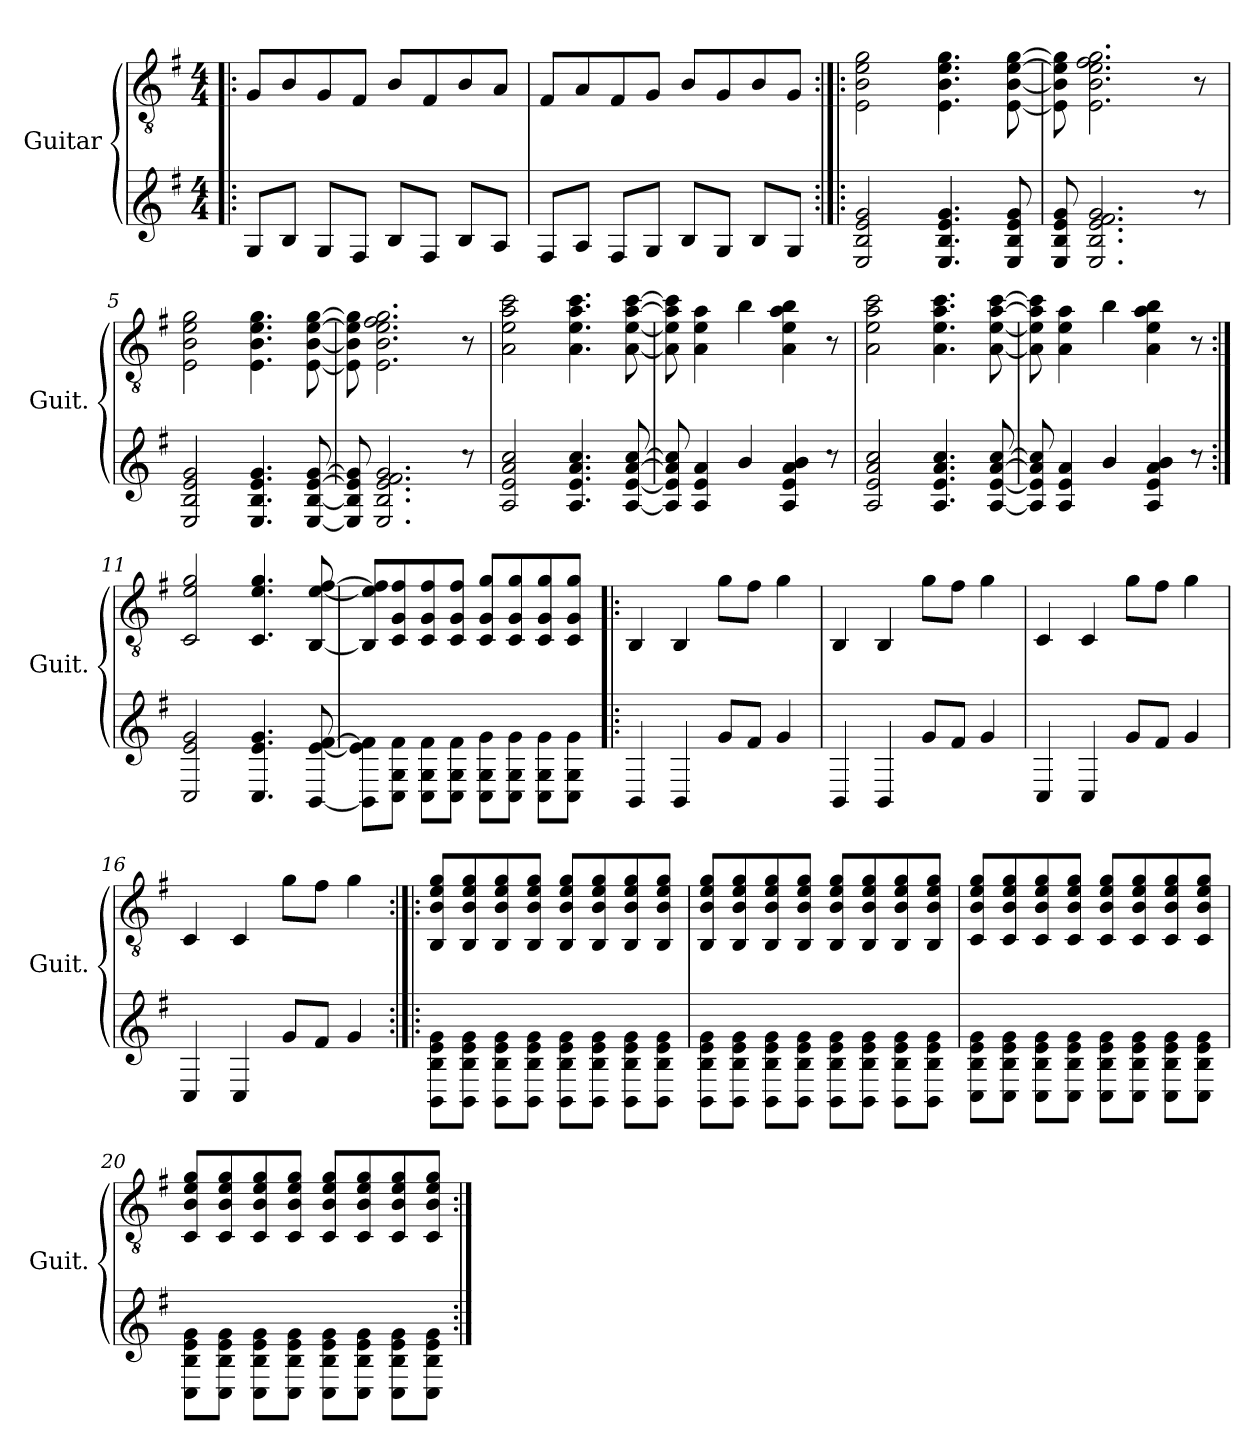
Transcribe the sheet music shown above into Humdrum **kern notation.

**kern	**kern
*part1	*part1
*staff2	*staff1
*I"Guitar	*
*I'Guit.	*
*stria6	*
*	*clefGv2
*k[f#]	*k[f#]
*M4/4	*M4/4
=1!|:	=1!|:
8GL	8G/L
8BJ	8B/
8GL	8G/
8F#J	8F#/J
8BL	8B/L
8F#J	8F#/
8BL	8B/
8AJ	8A/J
=2	=2
8F#L	8F#/L
8AJ	8A/
8F#L	8F#/
8GJ	8G/J
8BL	8B/L
8GJ	8G/
8BL	8B/
8GJ	8G/J
=3:|!|:	=3:|!|:
2E 2B 2e 2g	2E\ 2B\ 2e\ 2g\
4.E 4.B 4.e 4.g	4.E\ 4.B\ 4.e\ 4.g\
8E 8B 8e 8g	[8E\ [8B\ [8e\ [8g\
=4	=4
8E 8B 8e 8g	8E\] 8B\] 8e\] 8g\]
2.E 2.B 2.e 2.f# 2.g	2.E\ 2.B\ 2.e\ 2.f#\ 2.g\
8r	8r
=5	=5
2E 2B 2e 2g	2E\ 2B\ 2e\ 2g\
4.E 4.B 4.e 4.g	4.E\ 4.B\ 4.e\ 4.g\
[8E [8B [8e [8g	[8E\ [8B\ [8e\ [8g\
=6	=6
8E] 8B] 8e] 8g]	8E\] 8B\] 8e\] 8g\]
2.E 2.B 2.e 2.f# 2.g	2.E\ 2.B\ 2.e\ 2.f#\ 2.g\
8r	8r
!!LO:LB:g=z
=7	=7
2A 2e 2a 2cc	2A\ 2e\ 2a\ 2cc\
4.A 4.e 4.a 4.cc	4.A\ 4.e\ 4.a\ 4.cc\
[8A [8e [8a [8cc	[8A\ [8e\ [8a\ [8cc\
=8	=8
8A] 8e] 8a] 8cc]	8A\] 8e\] 8a\] 8cc\]
4A 4e 4a	4A\ 4e\ 4a\
4b	4b\
4A 4e 4a 4b	4A\ 4e\ 4a\ 4b\
8r	8r
=9	=9
2A 2e 2a 2cc	2A\ 2e\ 2a\ 2cc\
4.A 4.e 4.a 4.cc	4.A\ 4.e\ 4.a\ 4.cc\
[8A [8e [8a [8cc	[8A\ [8e\ [8a\ [8cc\
=10	=10
8A] 8e] 8a] 8cc]	8A\] 8e\] 8a\] 8cc\]
4A 4e 4a	4A\ 4e\ 4a\
4b	4b\
4A 4e 4a 4b	4A\ 4e\ 4a\ 4b\
8r	8r
=11:|!	=11:|!
2C 2e 2g	2C/ 2e/ 2g/
4.C 4.e 4.g	4.C/ 4.e/ 4.g/
[8BB [8e [8f#	[8BB/ [8e/ [8f#/
=12	=12
8BB]\ 8e]\ 8f#]\L	8BB/] 8e/] 8f#/]L
8C\ 8G\ 8f#\J	8C/ 8G/ 8f#/
8C\ 8G\ 8f#\L	8C/ 8G/ 8f#/
8C\ 8G\ 8f#\J	8C/ 8G/ 8f#/J
8C\ 8G\ 8g\L	8C/ 8G/ 8g/L
8C\ 8G\ 8g\J	8C/ 8G/ 8g/
8C\ 8G\ 8g\L	8C/ 8G/ 8g/
8C\ 8G\ 8g\J	8C/ 8G/ 8g/J
!!LO:LB:g=z
=13!|:	=13!|:
4BB	4BB/
4BB	4BB/
8gL	8g\L
8f#J	8f#\J
4g	4g\
=14	=14
4BB	4BB/
4BB	4BB/
8gL	8g\L
8f#J	8f#\J
4g	4g\
=15	=15
4C	4C/
4C	4C/
8gL	8g\L
8f#J	8f#\J
4g	4g\
=16	=16
4C	4C/
4C	4C/
8gL	8g\L
8f#J	8f#\J
4g	4g\
=17:|!|:	=17:|!|:
8BB\ 8B\ 8e\ 8g\L	8BB/ 8B/ 8e/ 8g/L
8BB\ 8B\ 8e\ 8g\J	8BB/ 8B/ 8e/ 8g/
8BB\ 8B\ 8e\ 8g\L	8BB/ 8B/ 8e/ 8g/
8BB\ 8B\ 8e\ 8g\J	8BB/ 8B/ 8e/ 8g/J
8BB\ 8B\ 8e\ 8g\L	8BB/ 8B/ 8e/ 8g/L
8BB\ 8B\ 8e\ 8g\J	8BB/ 8B/ 8e/ 8g/
8BB\ 8B\ 8e\ 8g\L	8BB/ 8B/ 8e/ 8g/
8BB\ 8B\ 8e\ 8g\J	8BB/ 8B/ 8e/ 8g/J
!!LO:LB:g=z
=18	=18
8BB\ 8B\ 8e\ 8g\L	8BB/ 8B/ 8e/ 8g/L
8BB\ 8B\ 8e\ 8g\J	8BB/ 8B/ 8e/ 8g/
8BB\ 8B\ 8e\ 8g\L	8BB/ 8B/ 8e/ 8g/
8BB\ 8B\ 8e\ 8g\J	8BB/ 8B/ 8e/ 8g/J
8BB\ 8B\ 8e\ 8g\L	8BB/ 8B/ 8e/ 8g/L
8BB\ 8B\ 8e\ 8g\J	8BB/ 8B/ 8e/ 8g/
8BB\ 8B\ 8e\ 8g\L	8BB/ 8B/ 8e/ 8g/
8BB\ 8B\ 8e\ 8g\J	8BB/ 8B/ 8e/ 8g/J
=19	=19
8C\ 8B\ 8e\ 8g\L	8C/ 8B/ 8e/ 8g/L
8C\ 8B\ 8e\ 8g\J	8C/ 8B/ 8e/ 8g/
8C\ 8B\ 8e\ 8g\L	8C/ 8B/ 8e/ 8g/
8C\ 8B\ 8e\ 8g\J	8C/ 8B/ 8e/ 8g/J
8C\ 8B\ 8e\ 8g\L	8C/ 8B/ 8e/ 8g/L
8C\ 8B\ 8e\ 8g\J	8C/ 8B/ 8e/ 8g/
8C\ 8B\ 8e\ 8g\L	8C/ 8B/ 8e/ 8g/
8C\ 8B\ 8e\ 8g\J	8C/ 8B/ 8e/ 8g/J
=20	=20
8C\ 8B\ 8e\ 8g\L	8C/ 8B/ 8e/ 8g/L
8C\ 8B\ 8e\ 8g\J	8C/ 8B/ 8e/ 8g/
8C\ 8B\ 8e\ 8g\L	8C/ 8B/ 8e/ 8g/
8C\ 8B\ 8e\ 8g\J	8C/ 8B/ 8e/ 8g/J
8C\ 8B\ 8e\ 8g\L	8C/ 8B/ 8e/ 8g/L
8C\ 8B\ 8e\ 8g\J	8C/ 8B/ 8e/ 8g/
8C\ 8B\ 8e\ 8g\L	8C/ 8B/ 8e/ 8g/
8C\ 8B\ 8e\ 8g\J	8C/ 8B/ 8e/ 8g/J
=:|!	=:|!
*-	*-
